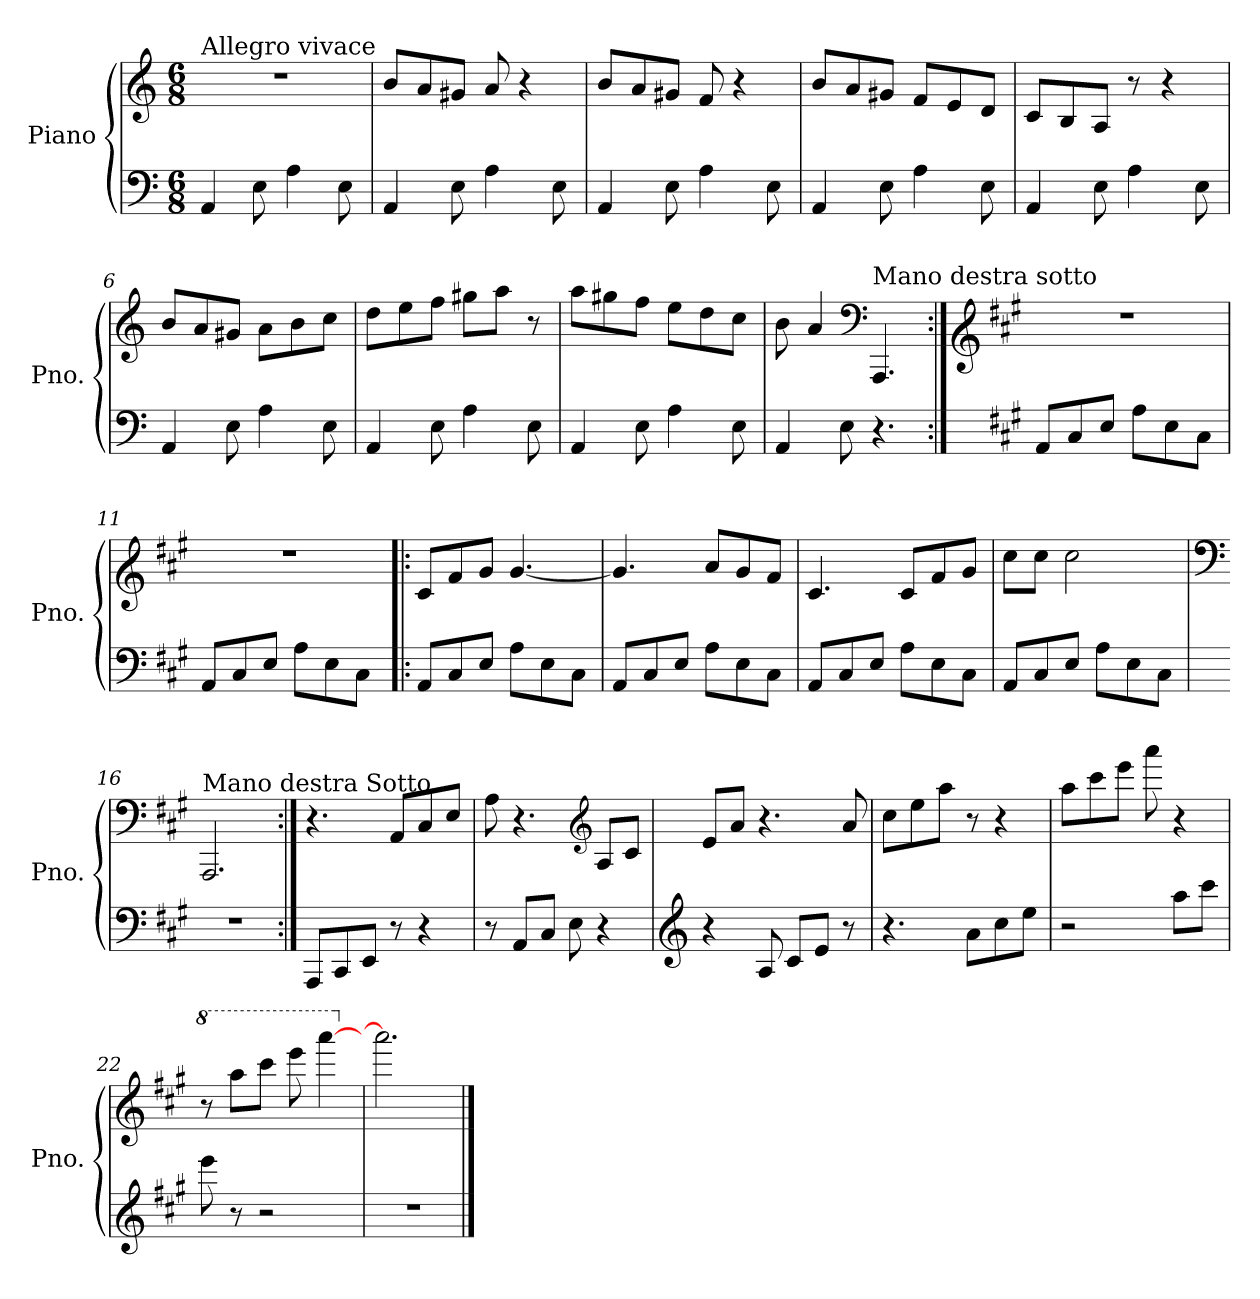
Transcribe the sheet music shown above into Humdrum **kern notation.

**kern	**kern
*part1	*part1
*staff2	*staff1
*I"Piano	*
*I'Pno.	*
*clefF4	*clefG2
*k[]	*k[]
*M6/8	*M6/8
=1	=1
!	!LO:TX:a:t=Allegro vivace
4AA/	2.r
8E\	.
4A\	.
8E\	.
=2	=2
4AA/	8b/L
.	8a/
8E\	8g#X/J
4A\	8a/
.	4r
8E\	.
=3	=3
4AA/	8b/L
.	8a/
8E\	8g#X/J
4A\	8f/
.	4r
8E\	.
=4	=4
4AA/	8b/L
.	8a/
8E\	8g#X/J
4A\	8f/L
.	8e/
8E\	8d/J
=5	=5
4AA/	8c/L
.	8B/
8E\	8A/J
4A\	8r
.	4r
8E\	.
=6	=6
4AA/	8b/L
.	8a/
8E\	8g#X/J
4A\	8a\L
.	8b\
8E\	8cc\J
!!LO:LB:g=z
=7	=7
4AA/	8dd\L
.	8ee\
8E\	8ff\J
4A\	8gg#X\L
.	8aa\J
8E\	8r
=8	=8
4AA/	8aa\L
.	8gg#X\
8E\	8ff\J
4A\	8ee\L
.	8dd\
8E\	8cc\J
=9	=9
4AA/	8b\
.	4a/
8E\	.
*	*clefF4
!	!LO:TX:a:t=Mano destra sotto
4.r	4.AAA/
=10:|!	=10:|!
*	*clefG1
*k[f#c#g#]	*k[f#c#g#]
8AA/L	2.r
8C#/	.
8E/J	.
8A\L	.
8E\	.
8C#\J	.
=11	=11
8AA/L	2.r
8C#/	.
8E/J	.
8A\L	.
8E\	.
8C#\J	.
=12!|:	=12!|:
8AA/L	8e/L
8C#/	8a/
8E/J	8b/J
8A\L	[4.b/
8E\	.
8C#\J	.
!!LO:LB:g=z
=13	=13
8AA/L	4.b/]
8C#/	.
8E/J	.
8A\L	8cc#/L
8E\	8b/
8C#\J	8a/J
=14	=14
8AA/L	4.e/
8C#/	.
8E/J	.
8A\L	8e/L
8E\	8a/
8C#\J	8b/J
=15	=15
8AA/L	8ee\L
8C#/	8ee\J
8E/J	2ee\
8A\L	.
8E\	.
8C#\J	.
=16	=16
*	*clefF4
!	!LO:TX:a:t=Mano destra Sotto
2.r	2.AAA/
=17:|!	=17:|!
8AAA/L	4.r
8CC#/	.
8EE/J	.
8r	8AA/L
4r	8C#/
.	8E/J
=18	=18
8r	8A\
8AA/L	4.r
8C#/J	.
8E\	.
*	*clefG2
4r	8A/L
.	8c#/J
!!LO:LB:g=z
=19	=19
*clefG2	*
4r	8e/L
.	8a/J
8A/	4.r
8c#/L	.
8e/J	.
8r	8a/
=20	=20
4.r	8cc#\L
.	8ee\
.	8aa\J
8a\L	8r
8cc#\	4r
8ee\J	.
=21	=21
2r	8aa\L
.	8ccc#\
.	8eee\J
.	8aaa\
8aa\L	4r
8ccc#\J	.
=22	=22
*	*8va
8eee\	8r
8r	8aaa\L
2r	8cccc#\J
.	8eeee\
.	[4aaaa\
=23	=23
*	*X8va
2.r	2.aaa\]
==	==
*-	*-
